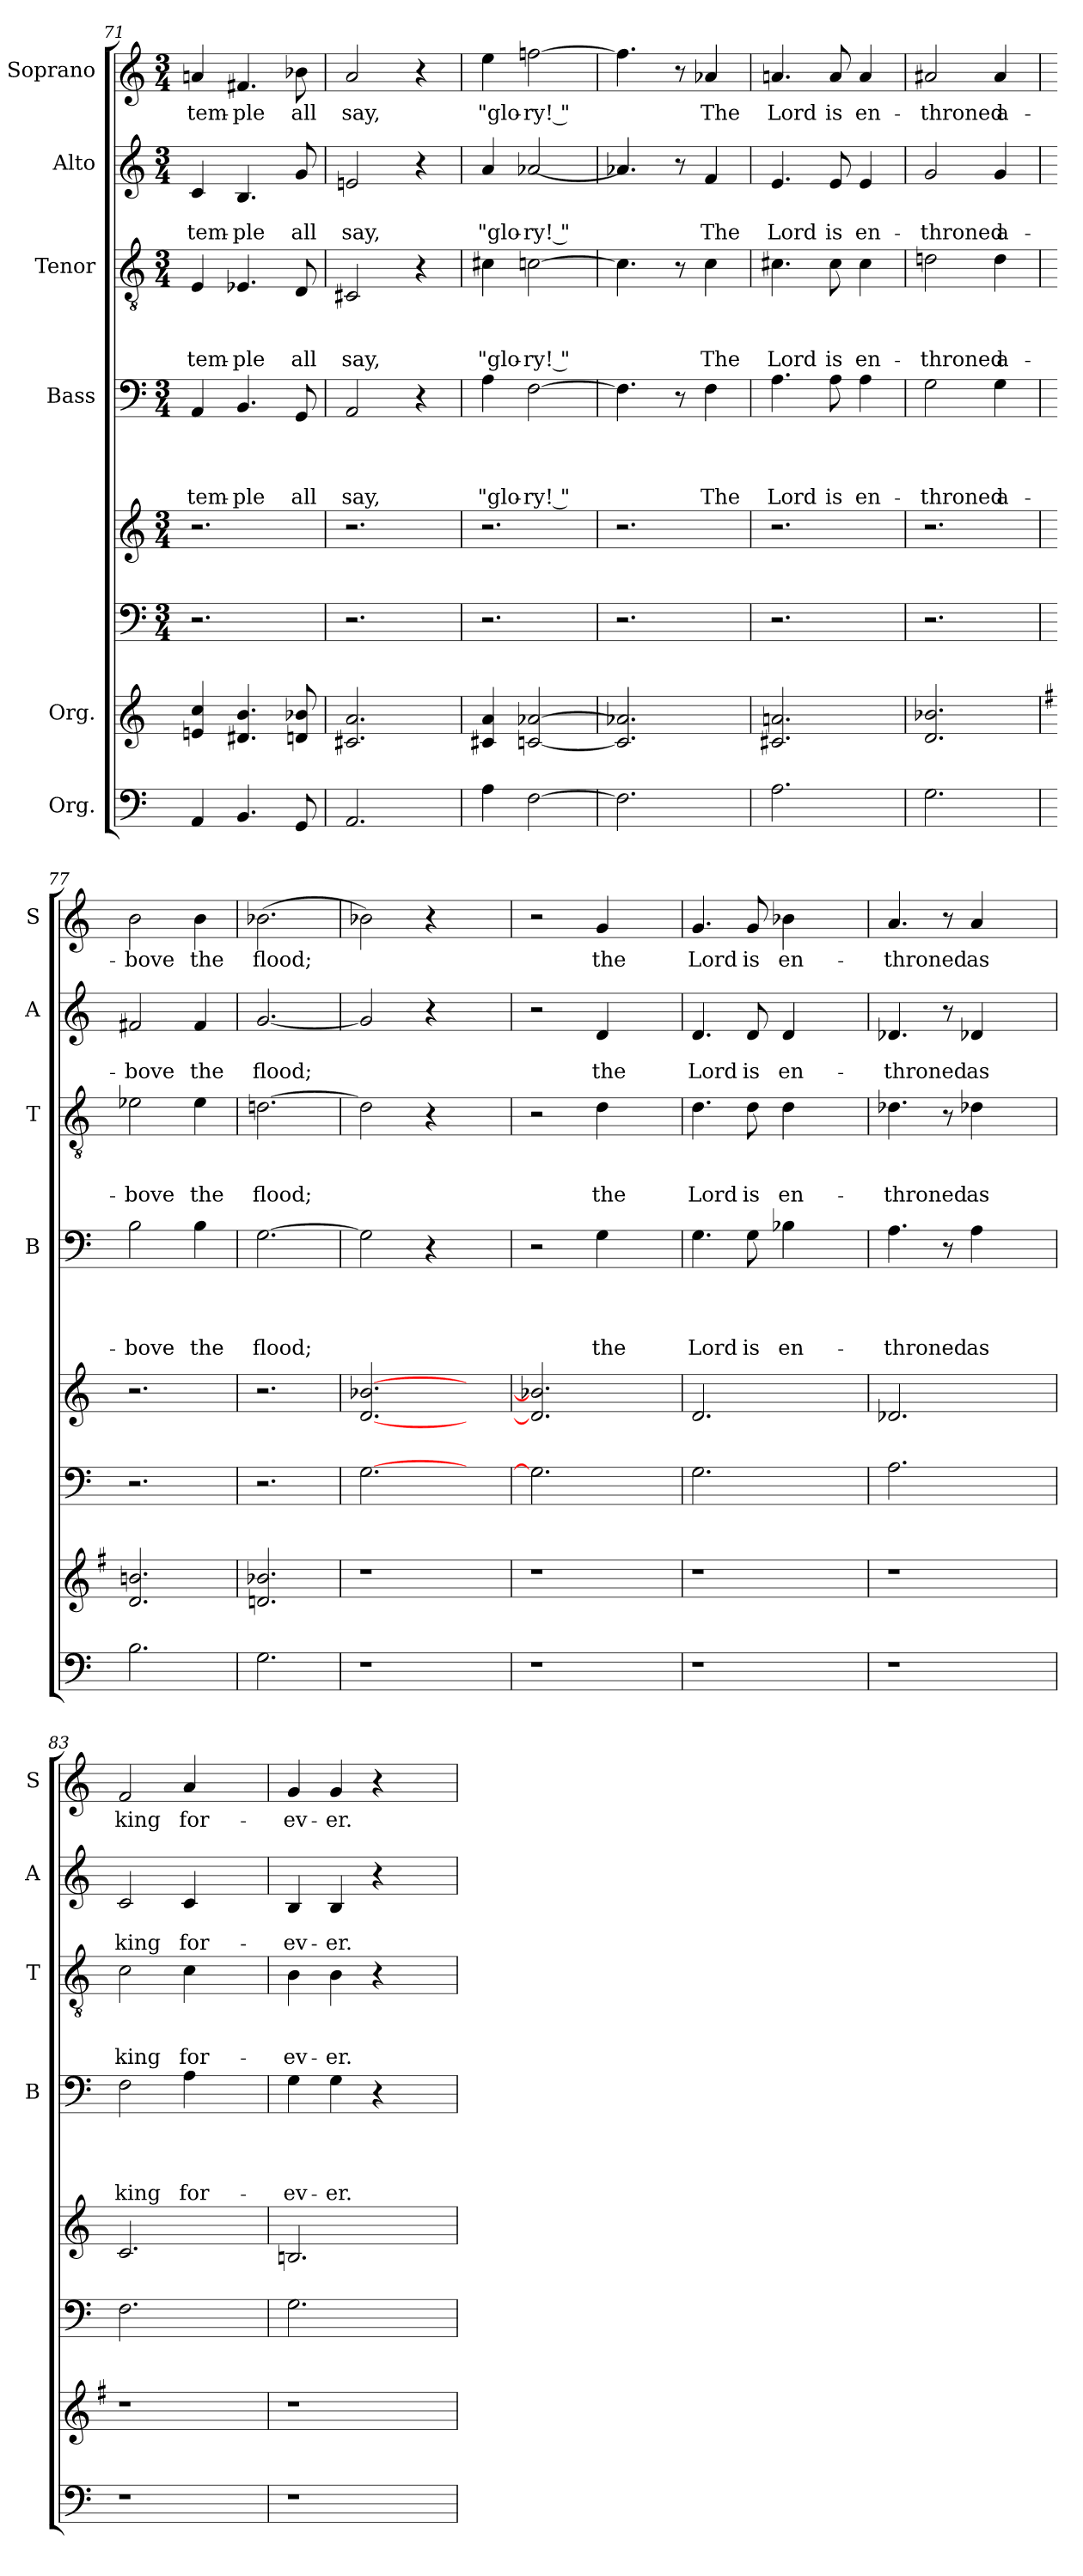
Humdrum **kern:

**kern	**kern	**kern	**kern	**kern	**text	**text	**text	**text	**kern	**text	**text	**text	**kern	**text	**text	**kern	**text
*part8	*part7	*part6	*part5	*part4	*part4	*part4	*part4	*part4	*part3	*part3	*part3	*part3	*part2	*part2	*part2	*part1	*part1
*staff8	*staff7	*staff6	*staff5	*staff4	*staff4	*staff4	*staff4	*staff4	*staff3	*staff3	*staff3	*staff3	*staff2	*staff2	*staff2	*staff1	*staff1
*I"Org.	*I"Org.	*	*	*I"Bass	*	*	*	*	*I"Tenor	*	*	*	*I"Alto	*	*	*I"Soprano	*
*	*	*	*	*I'B	*	*	*	*	*I'T	*	*	*	*I'A	*	*	*I'S	*
*clefF4	*clefG2	*clefF4	*clefG2	*clefF4	*	*	*	*	*clefGv2	*	*	*	*clefG2	*	*	*clefG2	*
*k[]	*k[]	*k[]	*k[]	*k[]	*	*	*	*	*k[]	*	*	*	*k[]	*	*	*k[]	*
*C:	*C:	*C:	*C:	*C:	*	*	*	*	*C:	*	*	*	*C:	*	*	*C:	*
*	*	*M3/4	*M3/4	*M3/4	*	*	*	*	*M3/4	*	*	*	*M3/4	*	*	*M3/4	*
=71	=71	=71	=71	=71	=71	=71	=71	=71	=71	=71	=71	=71	=71	=71	=71	=71	=71
!	!	!	!	!	!	!	!	!LO:LY:b	!	!	!	!LO:LY:b	!	!	!LO:LY:b	!	!LO:LY:b
4AA/	4en/ 4cc/	2.r	2.r	4AA/	.	.	.	tem-	4E/	.	.	tem-	4c/	.	tem-	4an/	tem-
!	!	!	!	!	!	!	!	!LO:LY:b	!	!	!	!LO:LY:b	!	!	!LO:LY:b	!	!LO:LY:b
4.BB/	4.d#X/ 4.b/	.	.	4.BB/	.	.	.	-ple	4.E-X/	.	.	-ple	4.B/	.	-ple	4.f#X/	-ple
!	!	!	!	!	!	!	!	!LO:LY:b	!	!	!	!LO:LY:b	!	!	!LO:LY:b	!	!LO:LY:b
8GG/	8dn/ 8b-X/	.	.	8GG/	.	.	.	all	8D/	.	.	all	8g/	.	all	8b-X\	all
=72	=72	=72	=72	=72	=72	=72	=72	=72	=72	=72	=72	=72	=72	=72	=72	=72	=72
!	!	!	!	!	!	!	!	!LO:LY:b	!	!	!	!LO:LY:b	!	!	!LO:LY:b	!	!LO:LY:b
2.AA/	2.c#X/ 2.a/	2.r	2.r	2AA/	.	.	.	say,	2C#X/	.	.	say,	2en/	.	say,	2a/	say,
.	.	.	.	4r	.	.	.	.	4r	.	.	.	4r	.	.	4r	.
=73	=73	=73	=73	=73	=73	=73	=73	=73	=73	=73	=73	=73	=73	=73	=73	=73	=73
!	!	!	!	!	!	!	!	!LO:LY:b	!	!	!	!LO:LY:b	!	!	!LO:LY:b	!	!LO:LY:b
4A\	4c#X/ 4a/	2.r	2.r	4A\	.	.	.	"glo-	4c#X\	.	.	"glo-	4a/	.	"glo-	4ee\	"glo-
!	!	!	!	!	!	!	!	!LO:LY:b:rj	!	!	!	!LO:LY:b:rj	!	!	!LO:LY:b:rj	!	!LO:LY:b:rj
[>2F\	[<2cn/ [>2a-X/	.	.	[>2F\	.	.	.	-ry! "	[>2cn\	.	.	-ry! "	[<2a-X/	.	-ry! "	[>2ffn\	-ry! "
=74	=74	=74	=74	=74	=74	=74	=74	=74	=74	=74	=74	=74	=74	=74	=74	=74	=74
2.F\]	2.c/] 2.a-X/]	2.r	2.r	4.F\]	.	.	.	.	4.c\]	.	.	.	4.a-X/]	.	.	4.ff\]	.
.	.	.	.	8r	.	.	.	.	8r	.	.	.	8r	.	.	8r	.
!	!	!	!	!	!	!	!	!LO:LY:b	!	!	!	!LO:LY:b	!	!	!LO:LY:b	!	!LO:LY:b
.	.	.	.	4F\	.	.	.	The	4c\	.	.	The	4f/	.	The	4a-X/	The
=75	=75	=75	=75	=75	=75	=75	=75	=75	=75	=75	=75	=75	=75	=75	=75	=75	=75
!	!	!	!	!	!	!	!	!LO:LY:b	!	!	!	!LO:LY:b	!	!	!LO:LY:b	!	!LO:LY:b
2.A\	2.c#X/ 2.an/	2.r	2.r	4.A\	.	.	.	Lord	4.c#X\	.	.	Lord	4.e/	.	Lord	4.an/	Lord
!	!	!	!	!	!	!	!	!LO:LY:b	!	!	!	!LO:LY:b	!	!	!LO:LY:b	!	!LO:LY:b
.	.	.	.	8A\	.	.	.	is	8c#\	.	.	is	8e/	.	is	8a/	is
!	!	!	!	!	!	!	!	!LO:LY:b	!	!	!	!LO:LY:b	!	!	!LO:LY:b	!	!LO:LY:b
.	.	.	.	4A\	.	.	.	en-	4c#\	.	.	en-	4e/	.	en-	4a/	en-
=76	=76	=76	=76	=76	=76	=76	=76	=76	=76	=76	=76	=76	=76	=76	=76	=76	=76
!	!	!	!	!	!	!	!	!LO:LY:b	!	!	!	!LO:LY:b	!	!	!LO:LY:b	!	!LO:LY:b
2.G\	2.d/ 2.b-X/	2.r	2.r	2G\	.	.	.	-throned	2dn\	.	.	-throned	2g/	.	-throned	2a#X/	-throned
!	!	!	!	!	!	!	!	!LO:LY:b	!	!	!	!LO:LY:b	!	!	!LO:LY:b	!	!LO:LY:b
.	.	.	.	4G\	.	.	.	a-	4d\	.	.	a-	4g/	.	a-	4a#/	a-
=77	=77	=77	=77	=77	=77	=77	=77	=77	=77	=77	=77	=77	=77	=77	=77	=77	=77
*	*k[f#]	*	*	*	*	*	*	*	*	*	*	*	*	*	*	*	*
*	*G:	*	*	*	*	*	*	*	*	*	*	*	*	*	*	*	*
!	!	!	!	!	!	!	!	!LO:LY:b	!	!	!	!LO:LY:b	!	!	!LO:LY:b	!	!LO:LY:b
2.B\	2.d/ 2.bn/	2.r	2.r	2B\	.	.	.	-bove	2e-X\	.	.	-bove	2f#X/	.	-bove	2b\	-bove
!	!	!	!	!	!	!	!	!LO:LY:b	!	!	!	!LO:LY:b	!	!	!LO:LY:b	!	!LO:LY:b
.	.	.	.	4B\	.	.	.	the	4e-\	.	.	the	4f#/	.	the	4b\	the
=78	=78	=78	=78	=78	=78	=78	=78	=78	=78	=78	=78	=78	=78	=78	=78	=78	=78
!	!	!	!	!	!	!	!	!LO:LY:b	!	!	!	!LO:LY:b	!	!	!LO:LY:b	!	!LO:LY:b
2.G\	2.dn/ 2.b-X/	2.r	2.r	[<2.G\	.	.	.	flood;	[<2.dn\	.	.	flood;	[<2.g/	.	flood;	[<2.b-X\	flood;
!!LO:LB:g=z
=79	=79	=79	=79	=79	=79	=79	=79	=79	=79	=79	=79	=79	=79	=79	=79	=79	=79
1r	1r	[>2.G\	[<2.d/ [>2.b-X/	2G\]	.	.	.	.	2d\]	.	.	.	2g/]	.	.	2b-X\]	.
.	.	.	.	4r	.	.	.	.	4r	.	.	.	4r	.	.	4r	.
.	.	4ryy	4ryy	4ryy	.	.	.	.	4ryy	.	.	.	4ryy	.	.	4ryy	.
=80	=80	=80	=80	=80	=80	=80	=80	=80	=80	=80	=80	=80	=80	=80	=80	=80	=80
1r	1r	2.G\]	2.d/] 2.b-X/]	2r	.	.	.	.	2r	.	.	.	2r	.	.	2r	.
!	!	!	!	!	!	!	!	!LO:LY:b	!	!	!	!LO:LY:b	!	!	!LO:LY:b	!	!LO:LY:b
.	.	.	.	4G\	.	.	.	the	4d\	.	.	the	4d/	.	the	4g/	the
.	.	4ryy	4ryy	4ryy	.	.	.	.	4ryy	.	.	.	4ryy	.	.	4ryy	.
=81	=81	=81	=81	=81	=81	=81	=81	=81	=81	=81	=81	=81	=81	=81	=81	=81	=81
!	!	!	!	!	!	!	!	!LO:LY:b	!	!	!	!LO:LY:b	!	!	!LO:LY:b	!	!LO:LY:b
1r	1r	2.G\	2.d/	4.G\	.	.	.	Lord	4.d\	.	.	Lord	4.d/	.	Lord	4.g/	Lord
!	!	!	!	!	!	!	!	!LO:LY:b	!	!	!	!LO:LY:b	!	!	!LO:LY:b	!	!LO:LY:b
.	.	.	.	8G\	.	.	.	is	8d\	.	.	is	8d/	.	is	8g/	is
!	!	!	!	!	!	!	!	!LO:LY:b	!	!	!	!LO:LY:b	!	!	!LO:LY:b	!	!LO:LY:b
.	.	.	.	4B-X\	.	.	.	en-	4d\	.	.	en-	4d/	.	en-	4b-X\	en-
.	.	4ryy	4ryy	4ryy	.	.	.	.	4ryy	.	.	.	4ryy	.	.	4ryy	.
=82	=82	=82	=82	=82	=82	=82	=82	=82	=82	=82	=82	=82	=82	=82	=82	=82	=82
!	!	!	!	!	!	!	!	!LO:LY:b	!	!	!	!LO:LY:b	!	!	!LO:LY:b	!	!LO:LY:b
1r	1r	2.A\	2.d-X/	4.A\	.	.	.	-throned	4.d-X\	.	.	-throned	4.d-X/	.	-throned	4.a/	-throned
.	.	.	.	8r	.	.	.	.	8r	.	.	.	8r	.	.	8r	.
!	!	!	!	!	!	!	!	!LO:LY:b	!	!	!	!LO:LY:b	!	!	!LO:LY:b	!	!LO:LY:b
.	.	.	.	4A\	.	.	.	as	4d-X\	.	.	as	4d-X/	.	as	4a/	as
.	.	4ryy	4ryy	4ryy	.	.	.	.	4ryy	.	.	.	4ryy	.	.	4ryy	.
=83	=83	=83	=83	=83	=83	=83	=83	=83	=83	=83	=83	=83	=83	=83	=83	=83	=83
!	!	!	!	!	!	!	!	!LO:LY:b	!	!	!	!LO:LY:b	!	!	!LO:LY:b	!	!LO:LY:b
1r	1r	2.F\	2.c/	2F\	.	.	.	king	2c\	.	.	king	2c/	.	king	2f/	king
!	!	!	!	!	!	!	!	!LO:LY:b	!	!	!	!LO:LY:b	!	!	!LO:LY:b	!	!LO:LY:b
.	.	.	.	4A\	.	.	.	for-	4c\	.	.	for-	4c/	.	for-	4a/	for-
.	.	4ryy	4ryy	4ryy	.	.	.	.	4ryy	.	.	.	4ryy	.	.	4ryy	.
=84	=84	=84	=84	=84	=84	=84	=84	=84	=84	=84	=84	=84	=84	=84	=84	=84	=84
!	!	!	!	!	!	!	!	!LO:LY:b	!	!	!	!LO:LY:b	!	!	!LO:LY:b	!	!LO:LY:b
1r	1r	2.G\	2.Bn/	4G\	.	.	.	-ev-	4B\	.	.	-ev-	4B/	.	-ev-	4g/	-ev-
!	!	!	!	!	!	!	!	!LO:LY:b	!	!	!	!LO:LY:b	!	!	!LO:LY:b	!	!LO:LY:b
.	.	.	.	4G\	.	.	.	-er.	4B\	.	.	-er.	4B/	.	-er.	4g/	-er.
.	.	.	.	4r	.	.	.	.	4r	.	.	.	4r	.	.	4r	.
.	.	4ryy	4ryy	4ryy	.	.	.	.	4ryy	.	.	.	4ryy	.	.	4ryy	.
=	=	=	=	=	=	=	=	=	=	=	=	=	=	=	=	=	=
*-	*-	*-	*-	*-	*-	*-	*-	*-	*-	*-	*-	*-	*-	*-	*-	*-	*-
